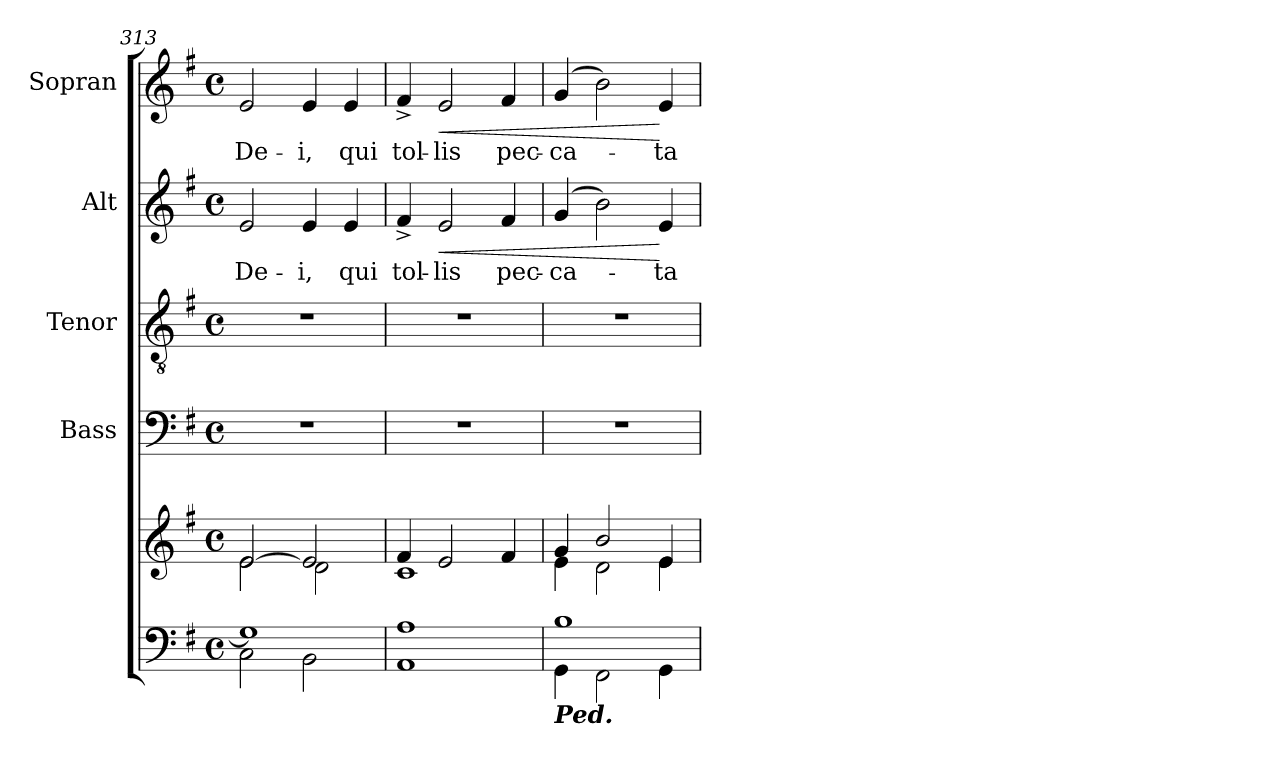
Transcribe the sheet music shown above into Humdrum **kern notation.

**kern	**kern	**kern	**kern	**kern	**text	**dynam	**kern	**text	**dynam
*part5	*part5	*part4	*part3	*part2	*part2	*part2	*part1	*part1	*part1
*staff6	*staff5	*staff4	*staff3	*staff2	*staff2	*staff2	*staff1	*staff1	*staff1
*	*	*I"Bass	*I"Tenor	*I"Alt	*	*	*I"Sopran	*	*
*	*	*I'B.	*I'T.	*I'A.	*	*	*I'S.	*	*
*clefF4	*clefG2	*clefF4	*clefGv2	*clefG2	*	*	*clefG2	*	*
*k[f#]	*k[f#]	*k[f#]	*k[f#]	*k[f#]	*	*	*k[f#]	*	*
*G:	*G:	*G:	*G:	*G:	*	*	*G:	*	*
*M4/4	*M4/4	*M4/4	*M4/4	*M4/4	*	*	*M4/4	*	*
*met(c)	*met(c)	*met(c)	*met(c)	*met(c)	*	*	*met(c)	*	*
=313	=313	=313	=313	=313	=313	=313	=313	=313	=313
*^	*^	*	*	*	*	*	*	*	*
!	!	!	!	!	!	!	!LO:LY:b	!	!	!LO:LY:b	!
1G]	2C\	[>2e/	2e\	1r	1r	2e/	De-	.	2e/	De-	.
!	!	!	!	!	!	!	!LO:LY:b	!	!	!LO:LY:b	!
.	2BB\	2e/]	2d\	.	.	4e/	-i,	.	4e/	-i,	.
!	!	!	!	!	!	!	!LO:LY:b	!	!	!LO:LY:b	!
.	.	.	.	.	.	4e/	qui	.	4e/	qui	.
=314	=314	=314	=314	=314	=314	=314	=314	=314	=314	=314	=314
!	!	!	!	!	!	!	!LO:LY:b	!	!	!LO:LY:b	!
1A	1AA	4f#/	1c	1r	1r	4f#^>/	tol-	.	4f#^>/	tol-	.
!	!	!	!	!	!	!	!LO:LY:b	!LO:HP:b	!	!LO:LY:b	!LO:HP:b
.	.	2e/	.	.	.	2e/	-lis	<	2e/	-lis	<
!	!	!	!	!	!	!	!LO:LY:b	!	!	!LO:LY:b	!
.	.	4f#/	.	.	.	4f#/	pec-	.	4f#/	pec-	.
=315	=315	=315	=315	=315	=315	=315	=315	=315	=315	=315	=315
!LO:TX:b:Bi:t=Ped.	!	!	!	!	!	!	!	!	!	!	!
!	!	!	!	!	!	!	!LO:LY:b	!	!	!LO:LY:b	!
1B	4GG\	4g/	4e\	1r	1r	(4g/	-ca-	.	(4g/	-ca-	.
.	2FF#\	2b/	2d\	.	.	2b\)	.	.	2b\)	.	.
!	!	!	!	!	!	!	!LO:LY:b	!	!	!LO:LY:b	!
.	4GG\	4e/	4e\	.	.	4e/	-ta	[	4e/	-ta	[
*v	*v	*	*	*	*	*	*	*	*	*	*
*	*v	*v	*	*	*	*	*	*	*	*
=	=	=	=	=	=	=	=	=	=
*-	*-	*-	*-	*-	*-	*-	*-	*-	*-
